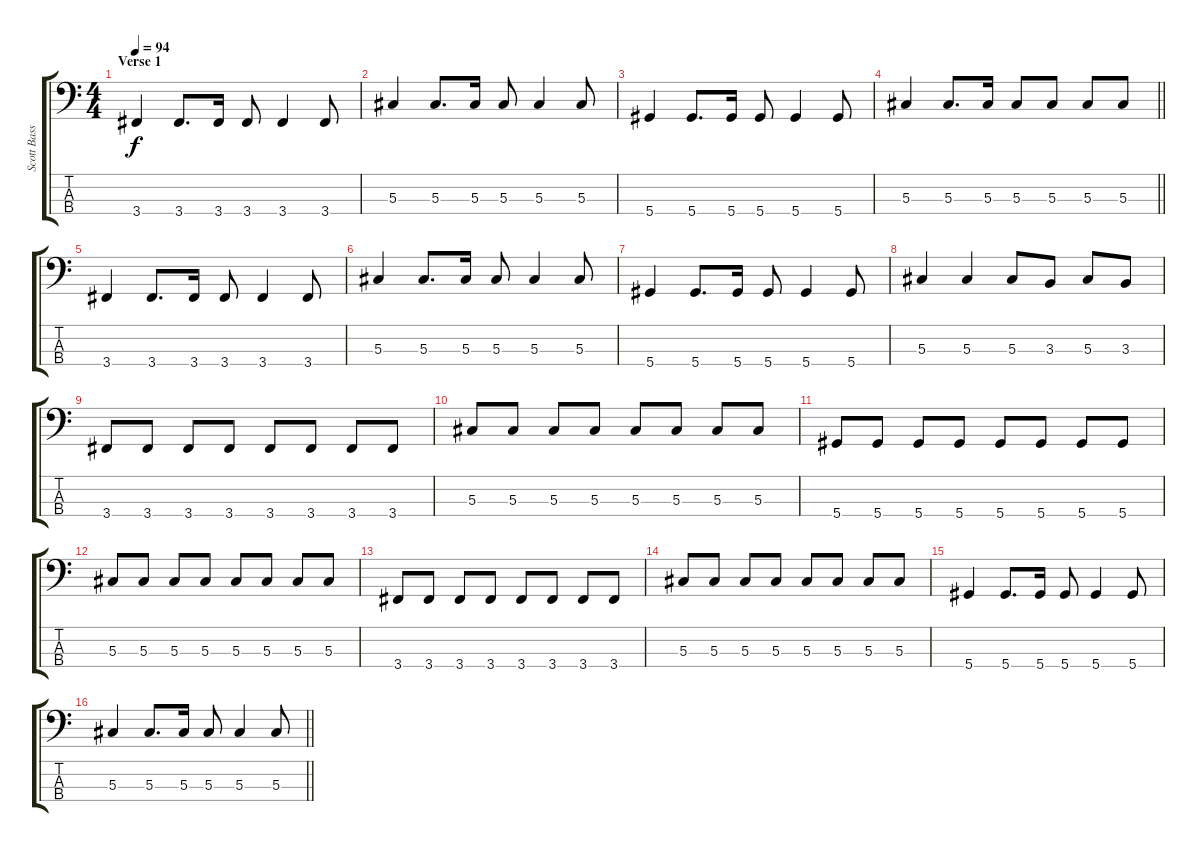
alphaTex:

\track ("Scott Bass" "Scott Bass") {instrument electricbassfinger}
\staff {score tabs}
\tuning (Gb2 Db2 Ab1 Eb1) {hide}
\ts (4 4)
\section ("" "Verse 1")
\tempo 94
\clef f4
\ks c
3.4.4{dy f} 3.4.8{d} 3.4.16 3.4.8 3.4.4 3.4.8 |
5.3.4 5.3.8{d} 5.3.16 5.3.8 5.3.4 5.3.8 |
5.4.4 5.4.8{d} 5.4.16 5.4.8 5.4.4 5.4.8 |
\barLineRight lightlight
5.3.4 5.3.8{d} 5.3.16 5.3.8 5.3.8 5.3.8 5.3.8 |
3.4.4 3.4.8{d} 3.4.16 3.4.8 3.4.4 3.4.8 |
5.3.4 5.3.8{d} 5.3.16 5.3.8 5.3.4 5.3.8 |
5.4.4 5.4.8{d} 5.4.16 5.4.8 5.4.4 5.4.8 |
5.3.4 5.3.4 5.3.8 3.3.8 5.3.8 3.3.8 |
3.4.8 3.4.8 3.4.8 3.4.8 3.4.8 3.4.8 3.4.8 3.4.8 |
5.3.8 5.3.8 5.3.8 5.3.8 5.3.8 5.3.8 5.3.8 5.3.8 |
5.4.8 5.4.8 5.4.8 5.4.8 5.4.8 5.4.8 5.4.8 5.4.8 |
5.3.8 5.3.8 5.3.8 5.3.8 5.3.8 5.3.8 5.3.8 5.3.8 |
3.4.8 3.4.8 3.4.8 3.4.8 3.4.8 3.4.8 3.4.8 3.4.8 |
5.3.8 5.3.8 5.3.8 5.3.8 5.3.8 5.3.8 5.3.8 5.3.8 |
5.4.4 5.4.8{d} 5.4.16 5.4.8 5.4.4 5.4.8 |
\barLineRight lightlight
5.3.4 5.3.8{d} 5.3.16 5.3.8 5.3.4 5.3.8
